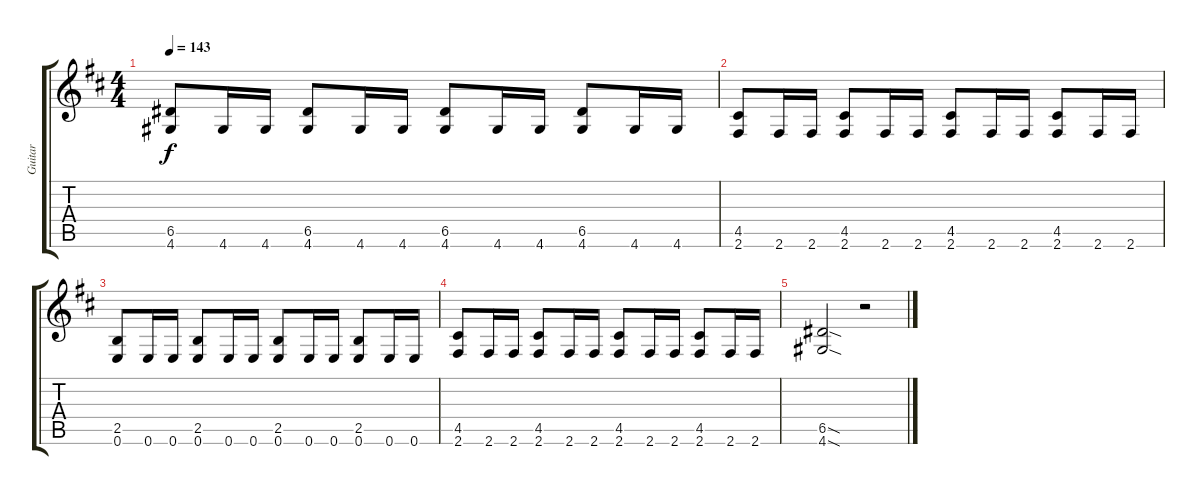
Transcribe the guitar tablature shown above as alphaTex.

\track ("Guitar" "Guitar") {instrument overdrivenguitar}
\staff {score tabs}
\tuning (E4 B3 G3 D3 A2 E2) {hide}
\ts (4 4)
\tempo 143
\clef g2
\ks bminor
(6.5 4.6).8{dy f} 4.6.16 4.6.16 (6.5 4.6).8 4.6.16 4.6.16 (6.5 4.6).8 4.6.16 4.6.16 (6.5 4.6).8 4.6.16 4.6.16 |
(4.5 2.6).8 2.6.16 2.6.16 (4.5 2.6).8 2.6.16 2.6.16 (4.5 2.6).8 2.6.16 2.6.16 (4.5 2.6).8 2.6.16 2.6.16 |
(2.5 0.6).8 0.6.16 0.6.16 (2.5 0.6).8 0.6.16 0.6.16 (2.5 0.6).8 0.6.16 0.6.16 (2.5 0.6).8 0.6.16 0.6.16 |
(4.5 2.6).8 2.6.16 2.6.16 (4.5 2.6).8 2.6.16 2.6.16 (4.5 2.6).8 2.6.16 2.6.16 (4.5 2.6).8 2.6.16 2.6.16 |
(6.5{sod} 4.6{sod}).2 r.2
